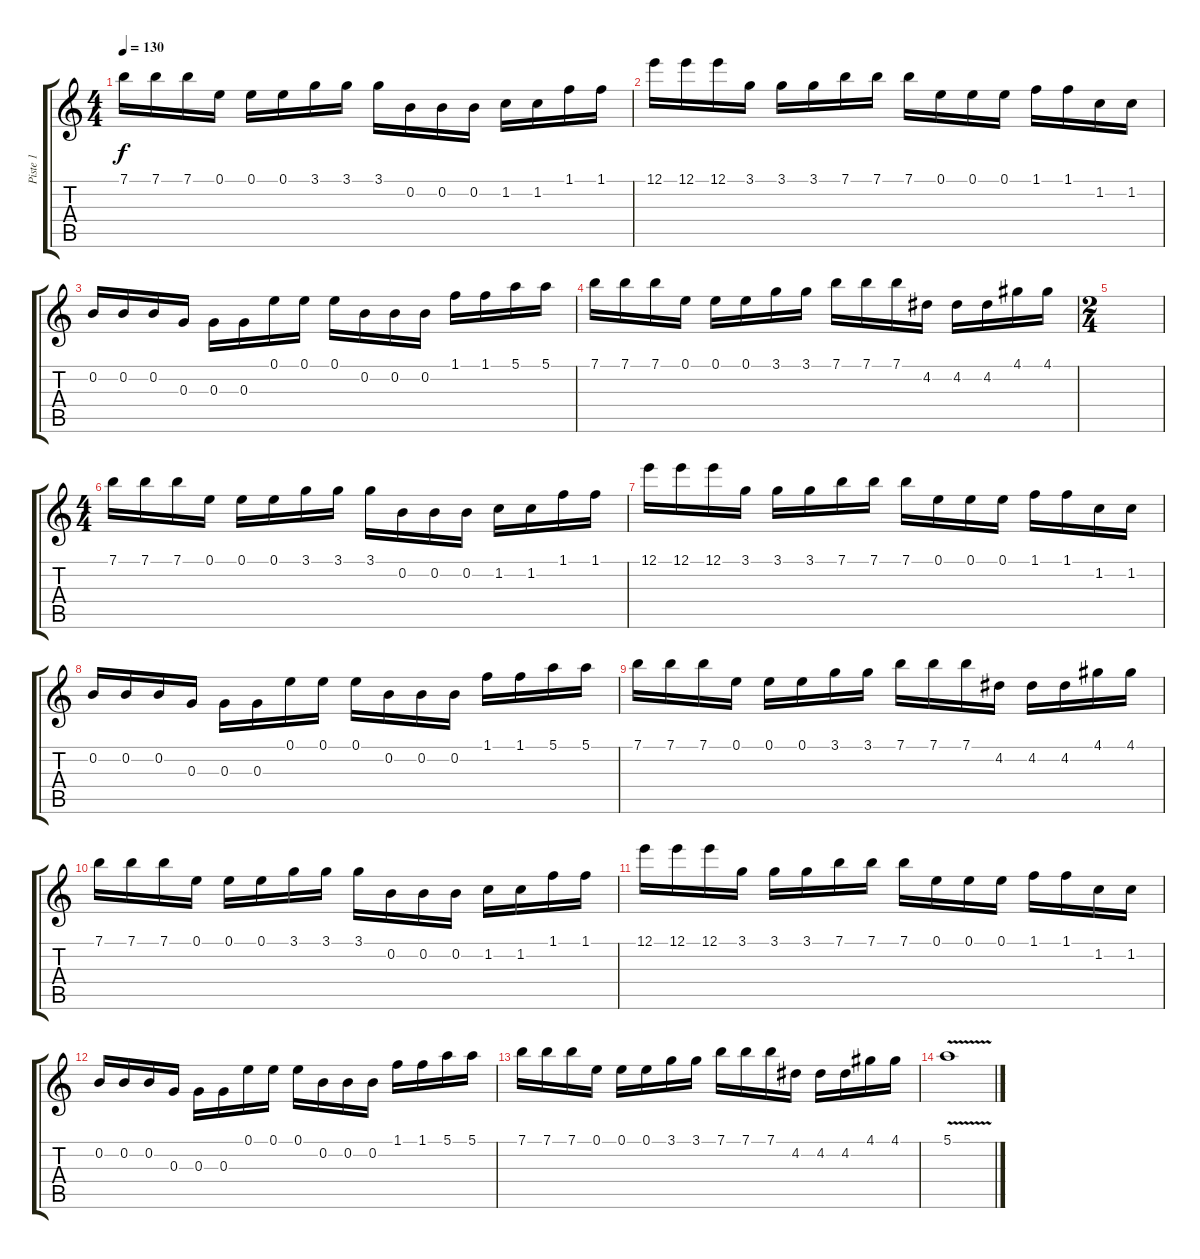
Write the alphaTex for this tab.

\track ("Piste 1" "Piste 1") {instrument distortionguitar}
\staff {score tabs}
\tuning (E4 B3 G3 D3 A2 E2) {hide}
\ts (4 4)
\tempo 130
\clef g2
\ks c
7.1.16{dy f} 7.1.16 7.1.16 0.1.16 0.1.16 0.1.16 3.1.16 3.1.16 3.1.16 0.2.16 0.2.16 0.2.16 1.2.16 1.2.16 1.1.16 1.1.16 |
12.1.16 12.1.16 12.1.16 3.1.16 3.1.16 3.1.16 7.1.16 7.1.16 7.1.16 0.1.16 0.1.16 0.1.16 1.1.16 1.1.16 1.2.16 1.2.16 |
0.2.16 0.2.16 0.2.16 0.3.16 0.3.16 0.3.16 0.1.16 0.1.16 0.1.16 0.2.16 0.2.16 0.2.16 1.1.16 1.1.16 5.1.16 5.1.16 |
7.1.16 7.1.16 7.1.16 0.1.16 0.1.16 0.1.16 3.1.16 3.1.16 7.1.16 7.1.16 7.1.16 4.2.16 4.2.16 4.2.16 4.1.16 4.1.16 |
\ts (2 4)
|
\ts (4 4)
7.1.16 7.1.16 7.1.16 0.1.16 0.1.16 0.1.16 3.1.16 3.1.16 3.1.16 0.2.16 0.2.16 0.2.16 1.2.16 1.2.16 1.1.16 1.1.16 |
12.1.16 12.1.16 12.1.16 3.1.16 3.1.16 3.1.16 7.1.16 7.1.16 7.1.16 0.1.16 0.1.16 0.1.16 1.1.16 1.1.16 1.2.16 1.2.16 |
0.2.16 0.2.16 0.2.16 0.3.16 0.3.16 0.3.16 0.1.16 0.1.16 0.1.16 0.2.16 0.2.16 0.2.16 1.1.16 1.1.16 5.1.16 5.1.16 |
7.1.16 7.1.16 7.1.16 0.1.16 0.1.16 0.1.16 3.1.16 3.1.16 7.1.16 7.1.16 7.1.16 4.2.16 4.2.16 4.2.16 4.1.16 4.1.16 |
7.1.16 7.1.16 7.1.16 0.1.16 0.1.16 0.1.16 3.1.16 3.1.16 3.1.16 0.2.16 0.2.16 0.2.16 1.2.16 1.2.16 1.1.16 1.1.16 |
12.1.16 12.1.16 12.1.16 3.1.16 3.1.16 3.1.16 7.1.16 7.1.16 7.1.16 0.1.16 0.1.16 0.1.16 1.1.16 1.1.16 1.2.16 1.2.16 |
0.2.16 0.2.16 0.2.16 0.3.16 0.3.16 0.3.16 0.1.16 0.1.16 0.1.16 0.2.16 0.2.16 0.2.16 1.1.16 1.1.16 5.1.16 5.1.16 |
7.1.16 7.1.16 7.1.16 0.1.16 0.1.16 0.1.16 3.1.16 3.1.16 7.1.16 7.1.16 7.1.16 4.2.16 4.2.16 4.2.16 4.1.16 4.1.16 |
5.1{v}.1
